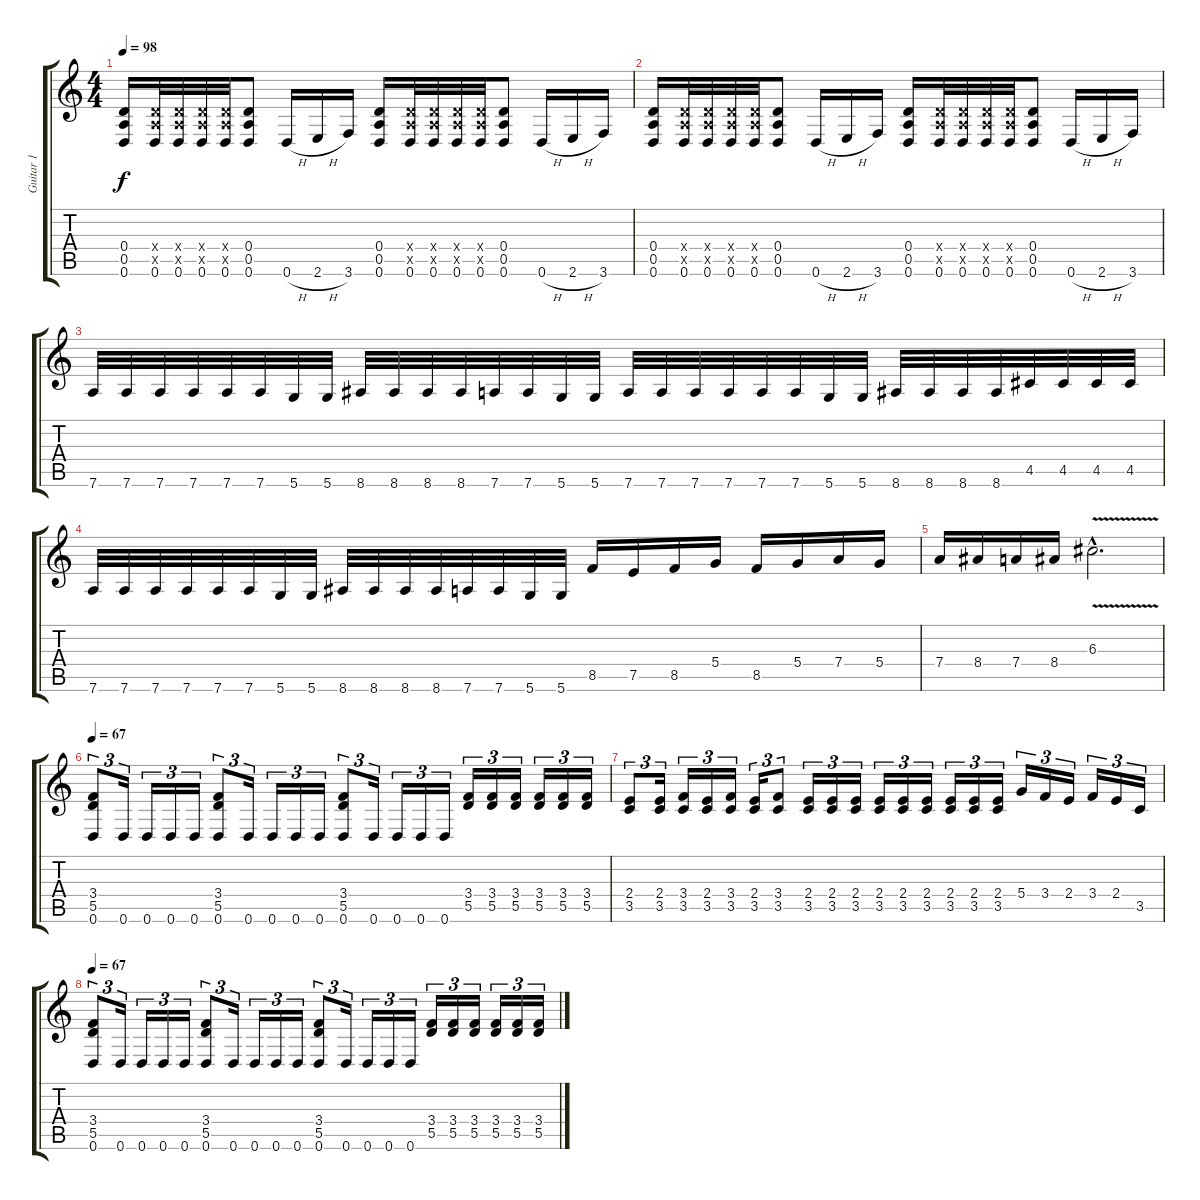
\track ("Guitar 1" "Guitar 1") {instrument distortionguitar}
\staff {score tabs}
\tuning (E4 B3 G3 D3 A2 D2) {hide}
\ts (4 4)
\tempo 98
\clef g2
\ks c
(0.4 0.5 0.6).16{dy f} (0.4{x} 0.5{x} 0.6).32 (0.4{x} 0.5{x} 0.6).32 (0.4{x} 0.5{x} 0.6).32 (0.4{x} 0.5{x} 0.6).32 (0.4 0.5 0.6).8 0.6{h}.16 2.6{h}.16 3.6.16 (0.4 0.5 0.6).16 (0.4{x} 0.5{x} 0.6).32 (0.4{x} 0.5{x} 0.6).32 (0.4{x} 0.5{x} 0.6).32 (0.4{x} 0.5{x} 0.6).32 (0.4 0.5 0.6).8 0.6{h}.16 2.6{h}.16 3.6.16 |
(0.4 0.5 0.6).16 (0.4{x} 0.5{x} 0.6).32 (0.4{x} 0.5{x} 0.6).32 (0.4{x} 0.5{x} 0.6).32 (0.4{x} 0.5{x} 0.6).32 (0.4 0.5 0.6).8 0.6{h}.16 2.6{h}.16 3.6.16 (0.4 0.5 0.6).16 (0.4{x} 0.5{x} 0.6).32 (0.4{x} 0.5{x} 0.6).32 (0.4{x} 0.5{x} 0.6).32 (0.4{x} 0.5{x} 0.6).32 (0.4 0.5 0.6).8 0.6{h}.16 2.6{h}.16 3.6.16 |
7.6.32 7.6.32 7.6.32 7.6.32 7.6.32 7.6.32 5.6.32 5.6.32 8.6.32 8.6.32 8.6.32 8.6.32 7.6.32 7.6.32 5.6.32 5.6.32 7.6.32 7.6.32 7.6.32 7.6.32 7.6.32 7.6.32 5.6.32 5.6.32 8.6.32 8.6.32 8.6.32 8.6.32 4.5.32 4.5.32 4.5.32 4.5.32 |
7.6.32 7.6.32 7.6.32 7.6.32 7.6.32 7.6.32 5.6.32 5.6.32 8.6.32 8.6.32 8.6.32 8.6.32 7.6.32 7.6.32 5.6.32 5.6.32 8.5.16 7.5.16 8.5.16 5.4.16 8.5.16 5.4.16 7.4.16 5.4.16 |
7.4.16 8.4.16 7.4.16 8.4.16 6.3{v hac}.2{d} |
\tempo 67
(3.4 5.5 0.6).8{tu (3 2)} 0.6.16{tu (3 2)} 0.6.16{tu (3 2)} 0.6.16{tu (3 2)} 0.6.16{tu (3 2)} (3.4 5.5 0.6).8{tu (3 2)} 0.6.16{tu (3 2)} 0.6.16{tu (3 2)} 0.6.16{tu (3 2)} 0.6.16{tu (3 2)} (3.4 5.5 0.6).8{tu (3 2)} 0.6.16{tu (3 2)} 0.6.16{tu (3 2)} 0.6.16{tu (3 2)} 0.6.16{tu (3 2)} (3.4 5.5).16{tu (3 2)} (3.4 5.5).16{tu (3 2)} (3.4 5.5).16{tu (3 2)} (3.4 5.5).16{tu (3 2)} (3.4 5.5).16{tu (3 2)} (3.4 5.5).16{tu (3 2)} |
(2.4 3.5).8{tu (3 2)} (2.4 3.5).16{tu (3 2)} (3.4 3.5).16{tu (3 2)} (2.4 3.5).16{tu (3 2)} (3.4 3.5).16{tu (3 2)} (2.4 3.5).16{tu (3 2)} (3.4 3.5).8{tu (3 2)} (2.4 3.5).16{tu (3 2)} (2.4 3.5).16{tu (3 2)} (2.4 3.5).16{tu (3 2)} (2.4 3.5).16{tu (3 2)} (2.4 3.5).16{tu (3 2)} (2.4 3.5).16{tu (3 2)} (2.4 3.5).16{tu (3 2)} (2.4 3.5).16{tu (3 2)} (2.4 3.5).16{tu (3 2)} 5.4.16{tu (3 2)} 3.4.16{tu (3 2)} 2.4.16{tu (3 2)} 3.4.16{tu (3 2)} 2.4.16{tu (3 2)} 3.5.16{tu (3 2)} |
\tempo 67
(3.4 5.5 0.6).8{tu (3 2)} 0.6.16{tu (3 2)} 0.6.16{tu (3 2)} 0.6.16{tu (3 2)} 0.6.16{tu (3 2)} (3.4 5.5 0.6).8{tu (3 2)} 0.6.16{tu (3 2)} 0.6.16{tu (3 2)} 0.6.16{tu (3 2)} 0.6.16{tu (3 2)} (3.4 5.5 0.6).8{tu (3 2)} 0.6.16{tu (3 2)} 0.6.16{tu (3 2)} 0.6.16{tu (3 2)} 0.6.16{tu (3 2)} (3.4 5.5).16{tu (3 2)} (3.4 5.5).16{tu (3 2)} (3.4 5.5).16{tu (3 2)} (3.4 5.5).16{tu (3 2)} (3.4 5.5).16{tu (3 2)} (3.4 5.5).16{tu (3 2)}
